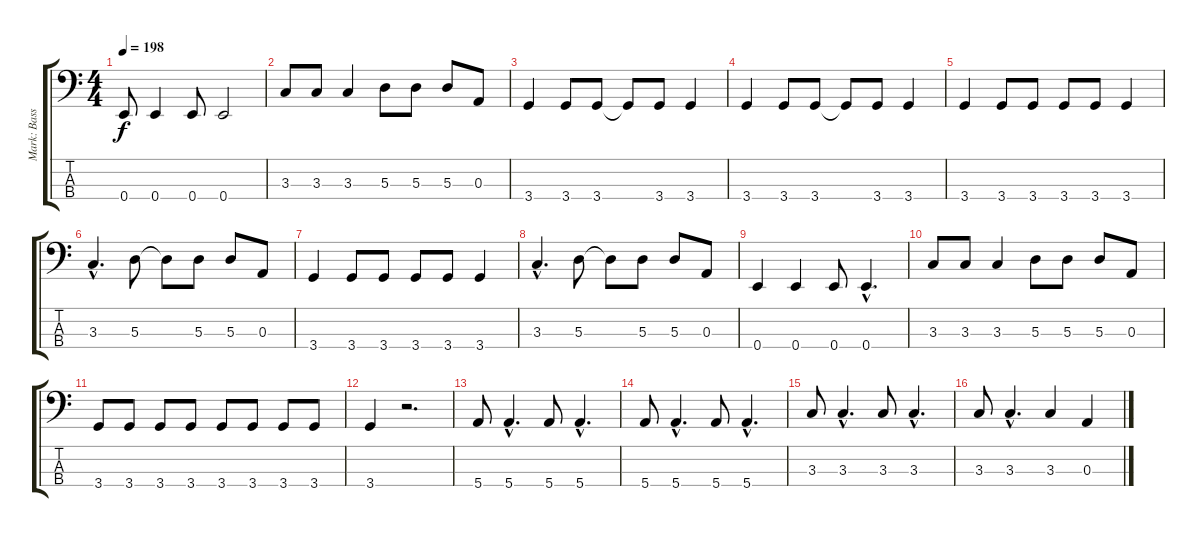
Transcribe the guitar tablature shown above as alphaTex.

\track ("Mark: Bass" "Mark: Bass") {instrument electricbasspick}
\staff {score tabs}
\tuning (G2 D2 A1 E1) {hide}
\ts (4 4)
\tempo 198
\clef f4
\ks c
0.4.8{dy f} 0.4.4 0.4.8 0.4.2 |
3.3.8 3.3.8 3.3.4 5.3.8 5.3.8 5.3.8 0.3.8 |
3.4.4 3.4.8 3.4.8 3.4{t}.8 3.4.8 3.4.4 |
3.4.4 3.4.8 3.4.8 3.4{t}.8 3.4.8 3.4.4 |
3.4.4 3.4.8 3.4.8 3.4.8 3.4.8 3.4.4 |
3.3{hac}.4{d} 5.3.8 5.3{t}.8 5.3.8 5.3.8 0.3.8 |
3.4.4 3.4.8 3.4.8 3.4.8 3.4.8 3.4.4 |
3.3{hac}.4{d} 5.3.8 5.3{t}.8 5.3.8 5.3.8 0.3.8 |
0.4.4 0.4.4 0.4.8 0.4{hac}.4{d} |
3.3.8 3.3.8 3.3.4 5.3.8 5.3.8 5.3.8 0.3.8 |
3.4.8 3.4.8 3.4.8 3.4.8 3.4.8 3.4.8 3.4.8 3.4.8 |
3.4.4 r.2{d} |
5.4.8 5.4{hac}.4{d} 5.4.8 5.4{hac}.4{d} |
5.4.8 5.4{hac}.4{d} 5.4.8 5.4{hac}.4{d} |
3.3.8 3.3{hac}.4{d} 3.3.8 3.3{hac}.4{d} |
3.3.8 3.3{hac}.4{d} 3.3.4 0.3.4
